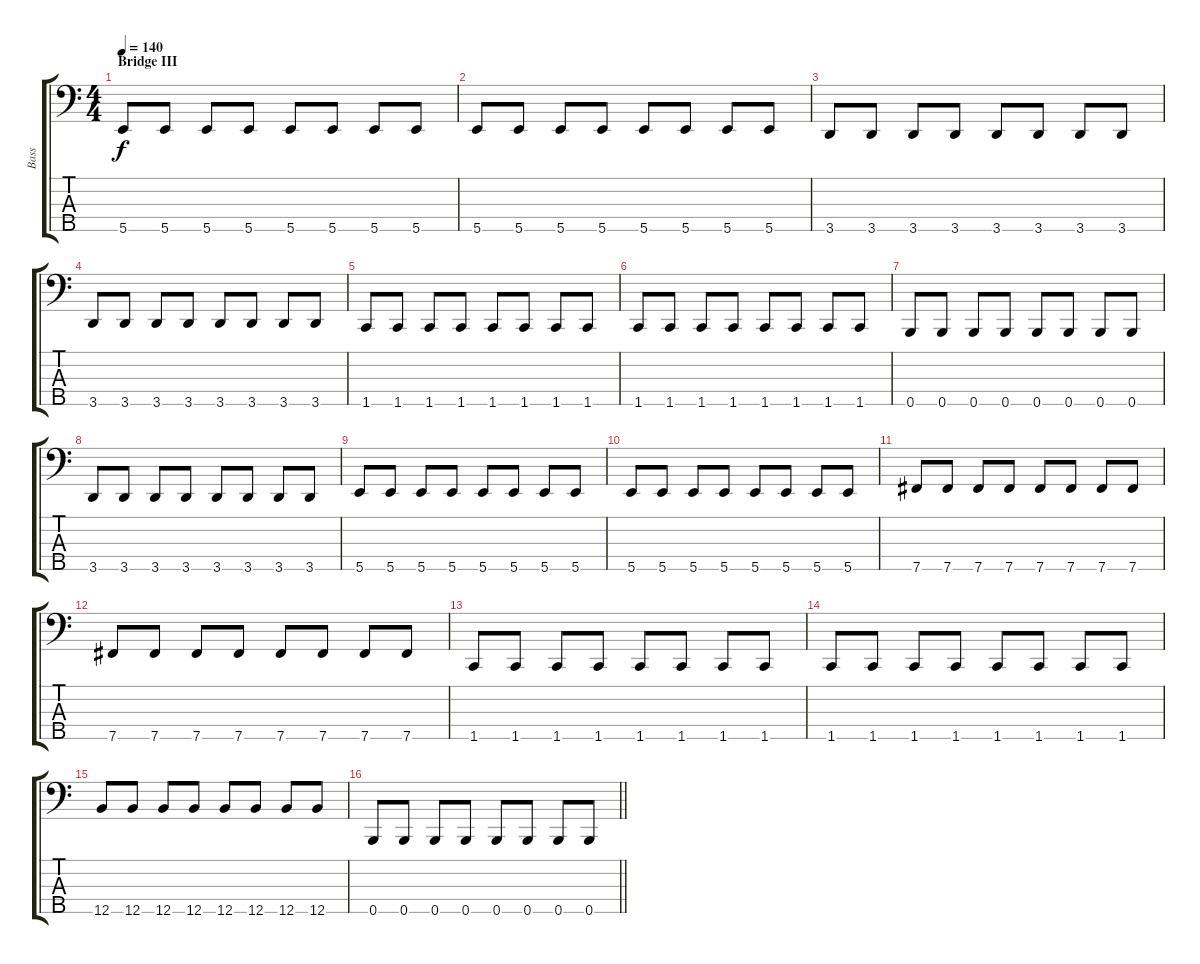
\track ("Bass" "Bass") {instrument electricbasspick}
\staff {score tabs}
\tuning (G2 D2 A1 E1 B0) {hide}
\ts (4 4)
\section ("" "Bridge III")
\tempo 140
\clef f4
\ks c
5.5.8{dy f} 5.5.8 5.5.8 5.5.8 5.5.8 5.5.8 5.5.8 5.5.8 |
5.5.8 5.5.8 5.5.8 5.5.8 5.5.8 5.5.8 5.5.8 5.5.8 |
3.5.8 3.5.8 3.5.8 3.5.8 3.5.8 3.5.8 3.5.8 3.5.8 |
3.5.8 3.5.8 3.5.8 3.5.8 3.5.8 3.5.8 3.5.8 3.5.8 |
1.5.8 1.5.8 1.5.8 1.5.8 1.5.8 1.5.8 1.5.8 1.5.8 |
1.5.8 1.5.8 1.5.8 1.5.8 1.5.8 1.5.8 1.5.8 1.5.8 |
0.5.8 0.5.8 0.5.8 0.5.8 0.5.8 0.5.8 0.5.8 0.5.8 |
3.5.8 3.5.8 3.5.8 3.5.8 3.5.8 3.5.8 3.5.8 3.5.8 |
5.5.8 5.5.8 5.5.8 5.5.8 5.5.8 5.5.8 5.5.8 5.5.8 |
5.5.8 5.5.8 5.5.8 5.5.8 5.5.8 5.5.8 5.5.8 5.5.8 |
7.5.8 7.5.8 7.5.8 7.5.8 7.5.8 7.5.8 7.5.8 7.5.8 |
7.5.8 7.5.8 7.5.8 7.5.8 7.5.8 7.5.8 7.5.8 7.5.8 |
1.5.8 1.5.8 1.5.8 1.5.8 1.5.8 1.5.8 1.5.8 1.5.8 |
1.5.8 1.5.8 1.5.8 1.5.8 1.5.8 1.5.8 1.5.8 1.5.8 |
12.5.8 12.5.8 12.5.8 12.5.8 12.5.8 12.5.8 12.5.8 12.5.8 |
\barLineRight lightlight
0.5.8 0.5.8 0.5.8 0.5.8 0.5.8 0.5.8 0.5.8 0.5.8
